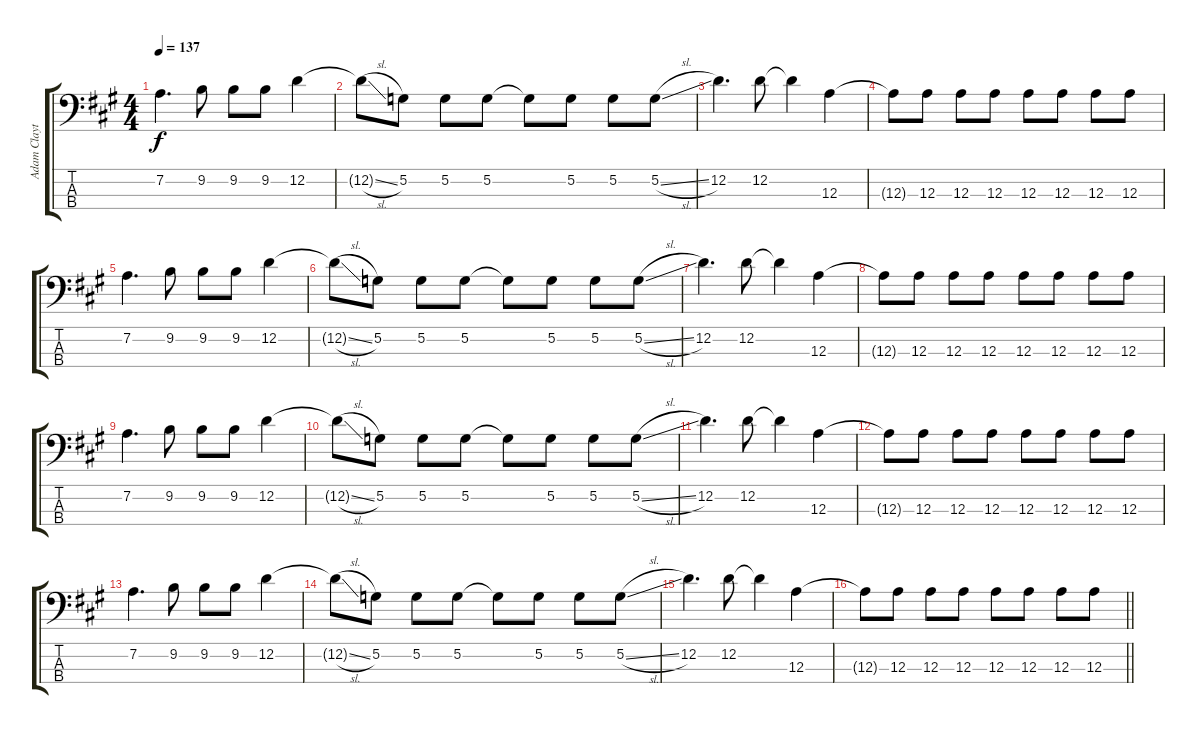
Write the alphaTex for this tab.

\track ("Adam Clayton" "Adam Clayt") {instrument electricbassfinger}
\staff {score tabs}
\tuning (G2 D2 A1 E1) {hide}
\ts (4 4)
\tempo 137
\clef f4
\ks a
7.2.4{d dy f} 9.2.8 9.2.8 9.2.8 12.2.4 |
12.2{sl t}.8 5.2.8 5.2.8 5.2.8 5.2{t}.8 5.2.8 5.2.8 5.2{sl}.8 |
12.2.4{d} 12.2.8 12.2{t}.4 12.3.4 |
12.3{t}.8 12.3.8 12.3.8 12.3.8 12.3.8 12.3.8 12.3.8 12.3.8 |
7.2.4{d} 9.2.8 9.2.8 9.2.8 12.2.4 |
12.2{sl t}.8 5.2.8 5.2.8 5.2.8 5.2{t}.8 5.2.8 5.2.8 5.2{sl}.8 |
12.2.4{d} 12.2.8 12.2{t}.4 12.3.4 |
12.3{t}.8 12.3.8 12.3.8 12.3.8 12.3.8 12.3.8 12.3.8 12.3.8 |
7.2.4{d} 9.2.8 9.2.8 9.2.8 12.2.4 |
12.2{sl t}.8 5.2.8 5.2.8 5.2.8 5.2{t}.8 5.2.8 5.2.8 5.2{sl}.8 |
12.2.4{d} 12.2.8 12.2{t}.4 12.3.4 |
12.3{t}.8 12.3.8 12.3.8 12.3.8 12.3.8 12.3.8 12.3.8 12.3.8 |
7.2.4{d} 9.2.8 9.2.8 9.2.8 12.2.4 |
12.2{sl t}.8 5.2.8 5.2.8 5.2.8 5.2{t}.8 5.2.8 5.2.8 5.2{sl}.8 |
12.2.4{d} 12.2.8 12.2{t}.4 12.3.4 |
\barLineRight lightlight
12.3{t}.8 12.3.8 12.3.8 12.3.8 12.3.8 12.3.8 12.3.8 12.3.8
